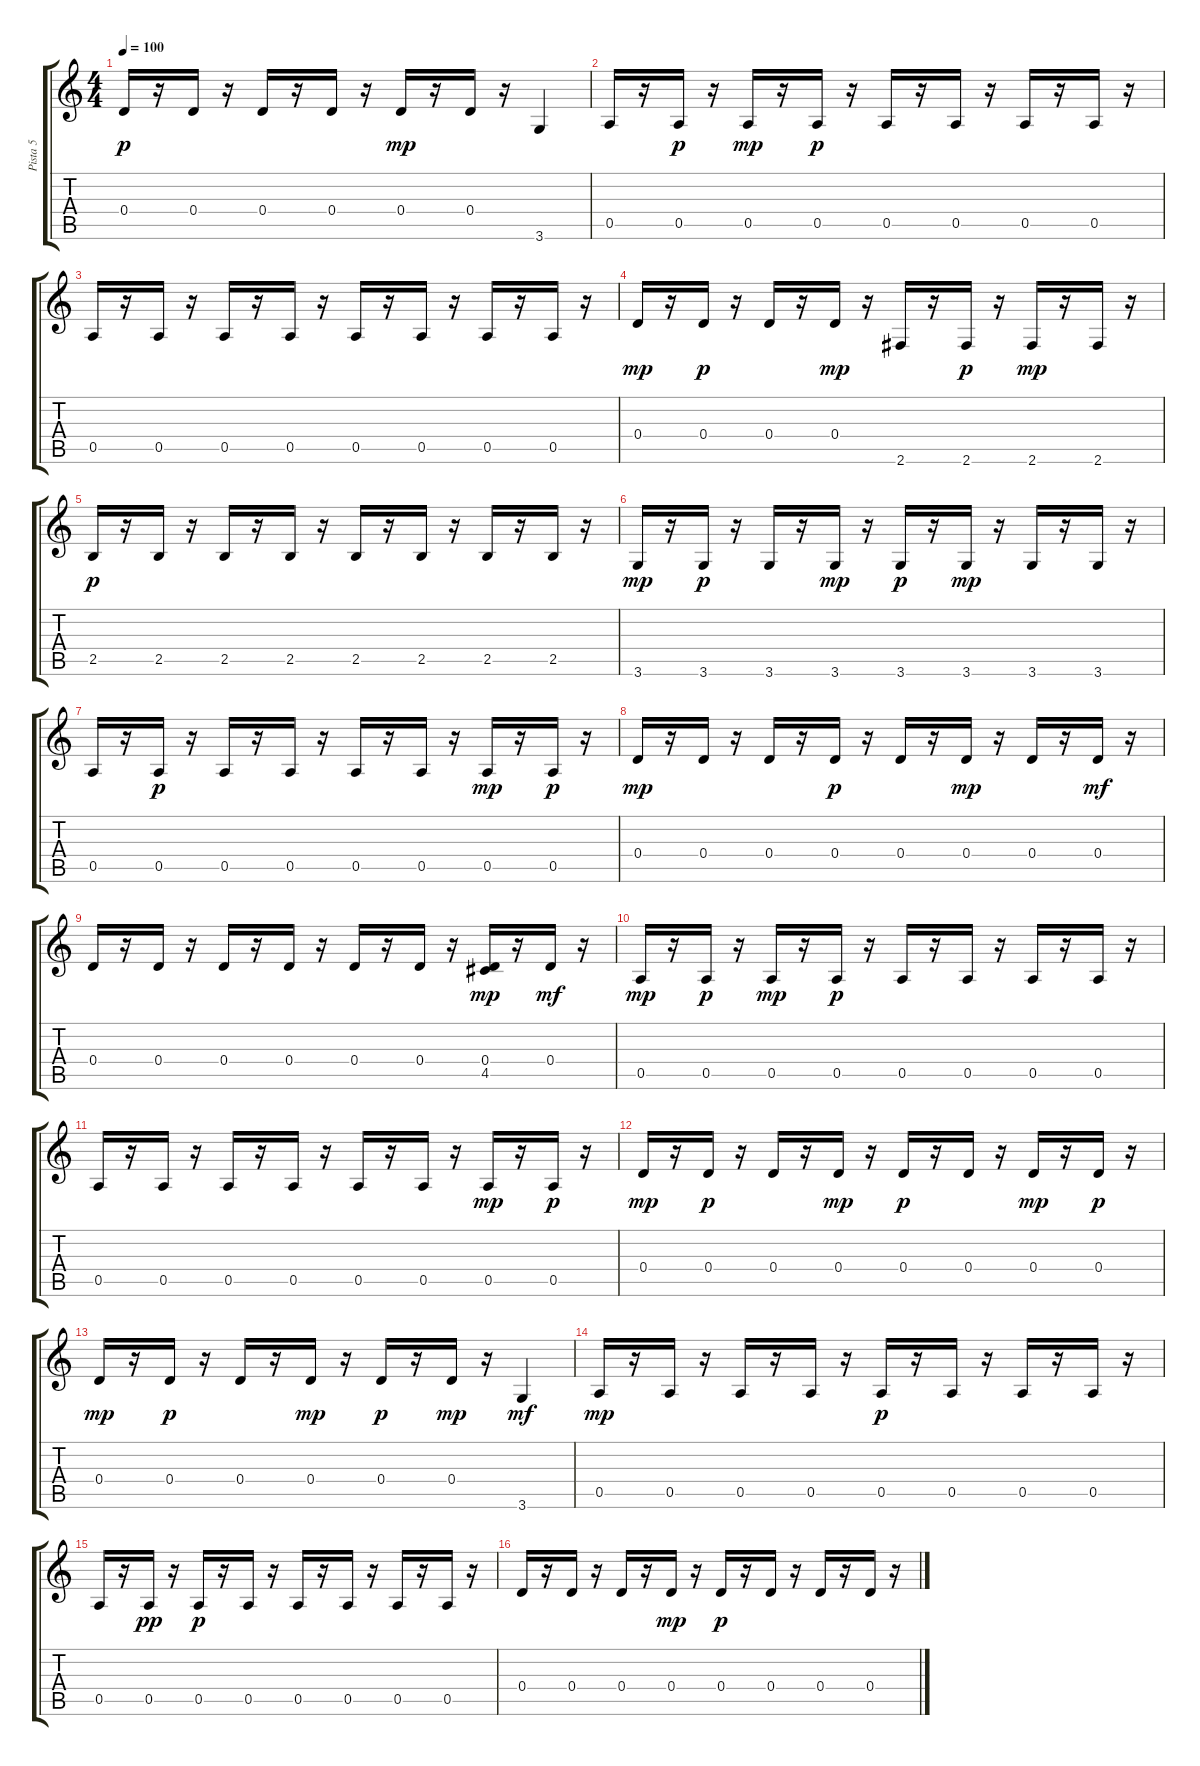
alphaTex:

\track ("Pista 5" "Pista 5") {instrument acousticguitarsteel}
\staff {score tabs}
\tuning (E4 B3 G3 D3 A2 E2) {hide}
\ts (4 4)
\tempo 100
\clef g2
\ks c
0.4.16{dy p} r.16 0.4.16 r.16 0.4.16 r.16 0.4.16 r.16 0.4.16{dy mp} r.16 0.4.16 r.16 3.6.4 |
0.5.16 r.16 0.5.16{dy p} r.16 0.5.16{dy mp} r.16 0.5.16{dy p} r.16 0.5.16 r.16 0.5.16 r.16 0.5.16 r.16 0.5.16 r.16 |
0.5.16 r.16 0.5.16 r.16 0.5.16 r.16 0.5.16 r.16 0.5.16 r.16 0.5.16 r.16 0.5.16 r.16 0.5.16 r.16 |
0.4.16{dy mp} r.16 0.4.16{dy p} r.16 0.4.16 r.16 0.4.16{dy mp} r.16 2.6.16 r.16 2.6.16{dy p} r.16 2.6.16{dy mp} r.16 2.6.16 r.16 |
2.5.16{dy p} r.16 2.5.16 r.16 2.5.16 r.16 2.5.16 r.16 2.5.16 r.16 2.5.16 r.16 2.5.16 r.16 2.5.16 r.16 |
3.6.16{dy mp} r.16 3.6.16{dy p} r.16 3.6.16 r.16 3.6.16{dy mp} r.16 3.6.16{dy p} r.16 3.6.16{dy mp} r.16 3.6.16 r.16 3.6.16 r.16 |
0.5.16 r.16 0.5.16{dy p} r.16 0.5.16 r.16 0.5.16 r.16 0.5.16 r.16 0.5.16 r.16 0.5.16{dy mp} r.16 0.5.16{dy p} r.16 |
0.4.16{dy mp} r.16 0.4.16 r.16 0.4.16 r.16 0.4.16{dy p} r.16 0.4.16 r.16 0.4.16{dy mp} r.16 0.4.16 r.16 0.4.16{dy mf} r.16 |
0.4.16 r.16 0.4.16 r.16 0.4.16 r.16 0.4.16 r.16 0.4.16 r.16 0.4.16 r.16 (0.4 4.5).16{dy mp} r.16 0.4.16{dy mf} r.16 |
0.5.16{dy mp} r.16 0.5.16{dy p} r.16 0.5.16{dy mp} r.16 0.5.16{dy p} r.16 0.5.16 r.16 0.5.16 r.16 0.5.16 r.16 0.5.16 r.16 |
0.5.16 r.16 0.5.16 r.16 0.5.16 r.16 0.5.16 r.16 0.5.16 r.16 0.5.16 r.16 0.5.16{dy mp} r.16 0.5.16{dy p} r.16 |
0.4.16{dy mp} r.16 0.4.16{dy p} r.16 0.4.16 r.16 0.4.16{dy mp} r.16 0.4.16{dy p} r.16 0.4.16 r.16 0.4.16{dy mp} r.16 0.4.16{dy p} r.16 |
0.4.16{dy mp} r.16 0.4.16{dy p} r.16 0.4.16 r.16 0.4.16{dy mp} r.16 0.4.16{dy p} r.16 0.4.16{dy mp} r.16 3.6.4{dy mf} |
0.5.16{dy mp} r.16 0.5.16 r.16 0.5.16 r.16 0.5.16 r.16 0.5.16{dy p} r.16 0.5.16 r.16 0.5.16 r.16 0.5.16 r.16 |
0.5.16 r.16 0.5.16{dy pp} r.16 0.5.16{dy p} r.16 0.5.16 r.16 0.5.16 r.16 0.5.16 r.16 0.5.16 r.16 0.5.16 r.16 |
0.4.16 r.16 0.4.16 r.16 0.4.16 r.16 0.4.16{dy mp} r.16 0.4.16{dy p} r.16 0.4.16 r.16 0.4.16 r.16 0.4.16 r.16
